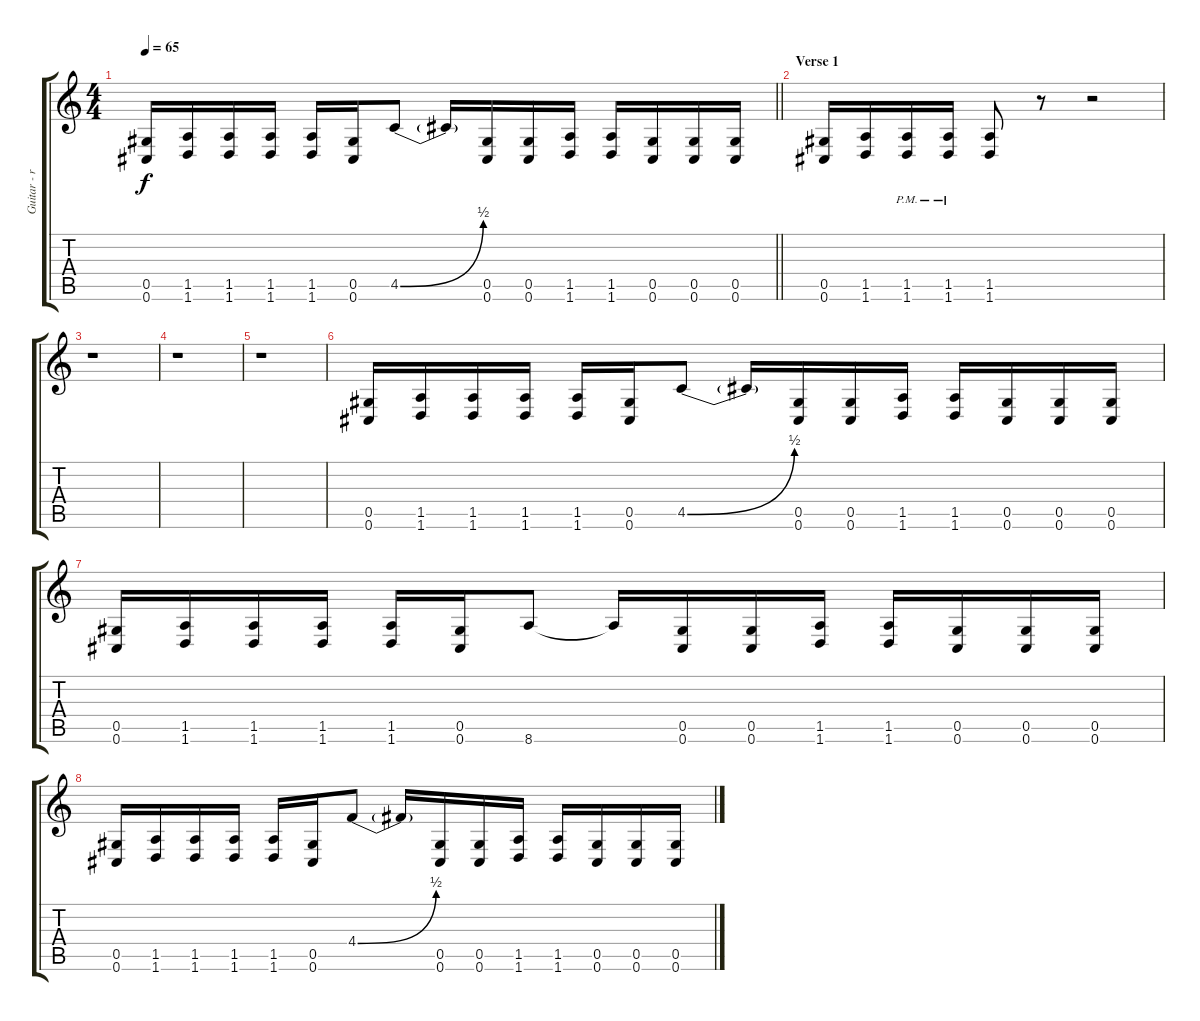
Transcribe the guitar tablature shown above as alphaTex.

\track ("Guitar - right" "Guitar - r") {instrument distortionguitar}
\staff {score tabs}
\tuning (Eb4 Bb3 Gb3 Db3 Ab2 Db2) {hide}
\ts (4 4)
\tempo 65
\clef g2
\barLineRight lightlight
\ks c
(0.5 0.6).16{dy f} (1.5 1.6).16 (1.5 1.6).16 (1.5 1.6).16 (1.5 1.6).16 (0.5 0.6).16 4.5{be (bend 0 0 60 2)}.8 4.5{t}.16 (0.5 0.6).16 (0.5 0.6).16 (1.5 1.6).16 (1.5 1.6).16 (0.5 0.6).16 (0.5 0.6).16 (0.5 0.6).16 |
\section ("" "Verse 1")
(0.5 0.6).16 (1.5 1.6).16 (1.5 1.6{pm}).16 (1.5 1.6{pm}).16 (1.5 1.6).8 r.8 r.2 |
r.1 |
r.1 |
r.1 |
(0.5 0.6).16 (1.5 1.6).16 (1.5 1.6).16 (1.5 1.6).16 (1.5 1.6).16 (0.5 0.6).16 4.5{be (bend 0 0 60 2)}.8 4.5{t}.16 (0.5 0.6).16 (0.5 0.6).16 (1.5 1.6).16 (1.5 1.6).16 (0.5 0.6).16 (0.5 0.6).16 (0.5 0.6).16 |
(0.5 0.6).16 (1.5 1.6).16 (1.5 1.6).16 (1.5 1.6).16 (1.5 1.6).16 (0.5 0.6).16 8.6.8 8.6{t}.16 (0.5 0.6).16 (0.5 0.6).16 (1.5 1.6).16 (1.5 1.6).16 (0.5 0.6).16 (0.5 0.6).16 (0.5 0.6).16 |
(0.5 0.6).16 (1.5 1.6).16 (1.5 1.6).16 (1.5 1.6).16 (1.5 1.6).16 (0.5 0.6).16 4.4{be (bend 0 0 60 2)}.8 4.4{t}.16 (0.5 0.6).16 (0.5 0.6).16 (1.5 1.6).16 (1.5 1.6).16 (0.5 0.6).16 (0.5 0.6).16 (0.5 0.6).16
